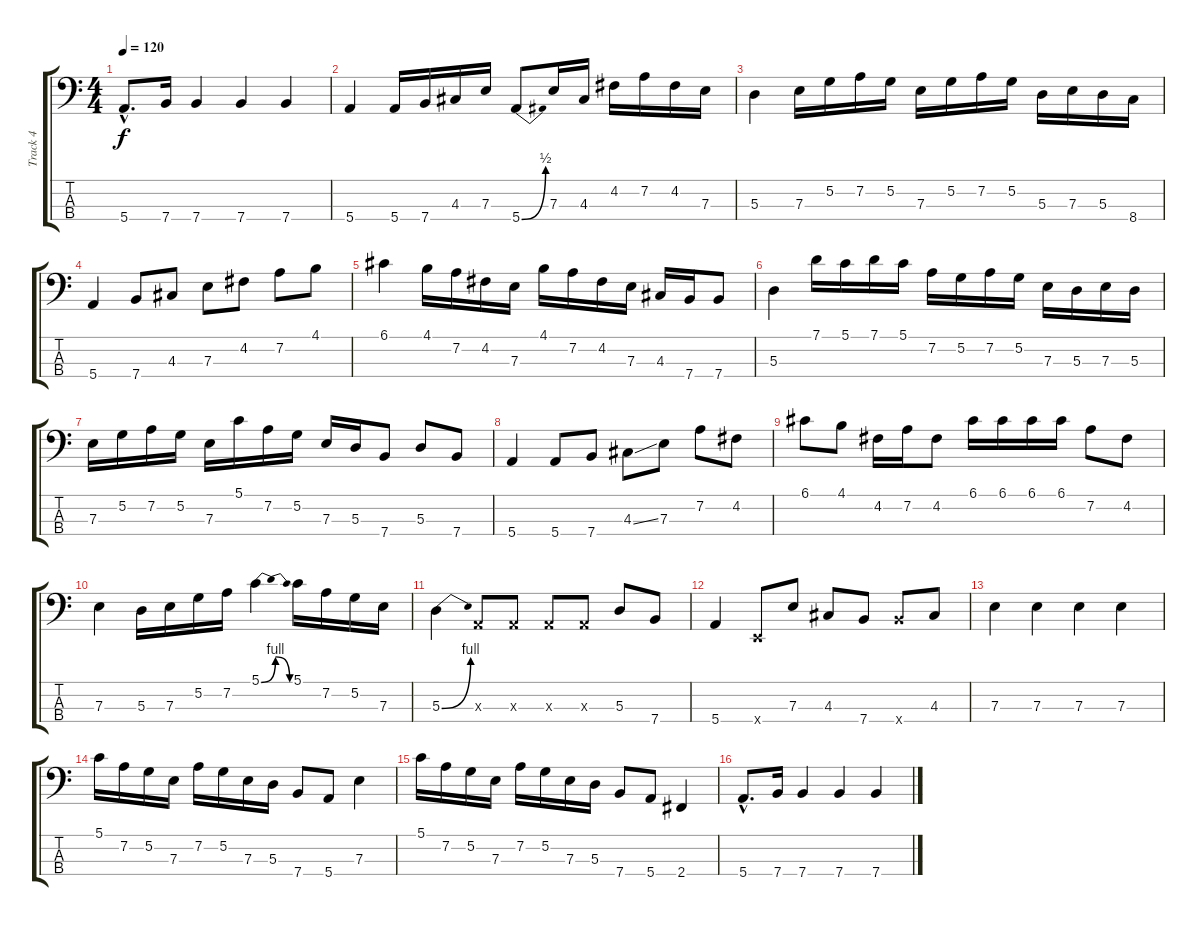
\track ("Track 4" "Track 4") {instrument electricbassfinger}
\staff {score tabs}
\tuning (G2 D2 A1 E1) {hide}
\ts (4 4)
\tempo 120
\clef f4
\ks c
5.4{hac}.8{d dy f} 7.4.16 7.4.4 7.4.4 7.4.4 |
5.4.4{volume 16} 5.4.16 7.4.16 4.3.16 7.3.16 5.4{be (bend 0 0 60 2)}.8 7.3.16 4.3.16 4.2.16 7.2.16 4.2.16 7.3.16 |
5.3.4 7.3.16 5.2.16 7.2.16 5.2.16 7.3.16 5.2.16 7.2.16 5.2.16 5.3.16 7.3.16 5.3.16 8.4.16 |
5.4.4 7.4.8 4.3.8 7.3.8 4.2.8 7.2.8 4.1.8 |
6.1.4 4.1.16 7.2.16 4.2.16 7.3.16 4.1.16 7.2.16 4.2.16 7.3.16 4.3.16 7.4.16 7.4.8 |
5.3.4 7.1.16 5.1.16 7.1.16 5.1.16 7.2.16 5.2.16 7.2.16 5.2.16 7.3.16 5.3.16 7.3.16 5.3.16 |
7.3.16 5.2.16 7.2.16 5.2.16 7.3.16 5.1.16 7.2.16 5.2.16 7.3.16 5.3.16 7.4.8 5.3.8 7.4.8 |
5.4.4 5.4.8 7.4.8 4.3{ss}.8 7.3.8 7.2.8 4.2.8 |
6.1.8 4.1.8 4.2.16 7.2.16 4.2.8 6.1.16 6.1.16 6.1.16 6.1.16 7.2.8 4.2.8 |
7.3.4 5.3.16 7.3.16 5.2.16 7.2.16 5.1{be (bendrelease 0 0 15 4 30 4 60 0)}.4 5.1.16 7.2.16 5.2.16 7.3.16 |
5.3{be (bend 0 0 60 4)}.4 0.3{x}.8 0.3{x}.8 0.3{x}.8 0.3{x}.8 5.3.8 7.4.8 |
5.4.4 0.4{x}.8 7.3.8 4.3.8 7.4.8 7.4{x}.8 4.3.8 |
7.3.4 7.3.4 7.3.4 7.3.4 |
5.1.16 7.2.16 5.2.16 7.3.16 7.2.16 5.2.16 7.3.16 5.3.16 7.4.8 5.4.8 7.3.4 |
5.1.16 7.2.16 5.2.16 7.3.16 7.2.16 5.2.16 7.3.16 5.3.16 7.4.8 5.4.8 2.4.4 |
5.4{hac}.8{d} 7.4.16 7.4.4 7.4.4 7.4.4
